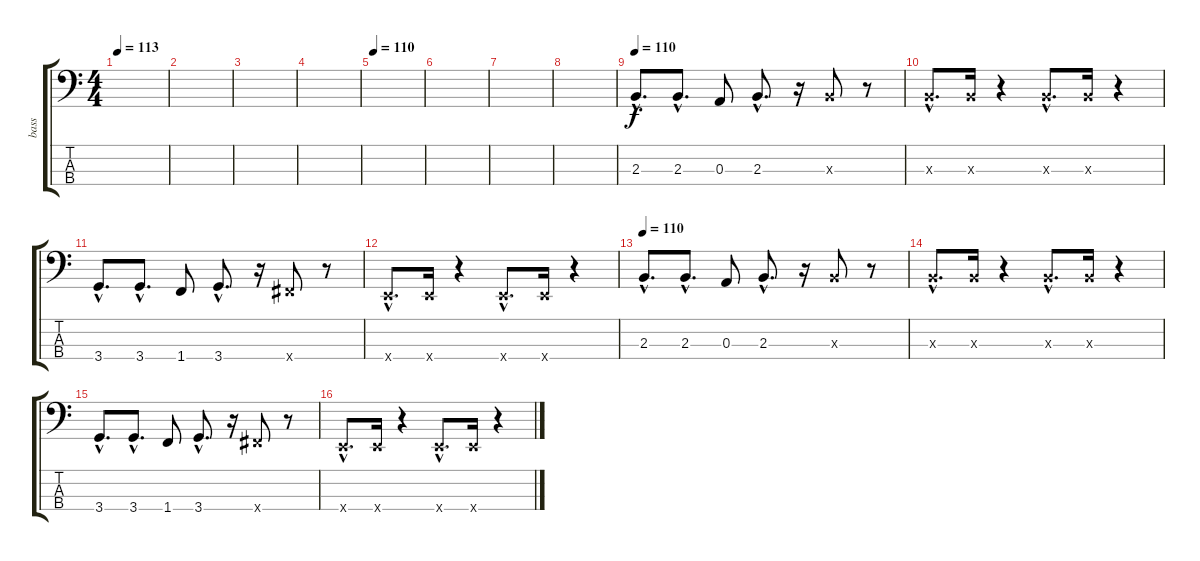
\track ("bass" "bass") {instrument electricbassfinger}
\staff {score tabs}
\tuning (G2 D2 A1 E1) {hide}
\ts (4 4)
\tempo 113
\tempo 110
\tempo 113
\clef f4
\ks c
|
|
|
|
\tempo 110
|
|
|
|
\tempo 110
2.3{hac}.8{d} 2.3{hac}.8{d} 0.3.8 2.3{hac}.8{d} r.16 2.3{x}.8 r.8 |
2.3{hac x}.8{d} 2.3{x}.16 r.4 2.3{hac x}.8{d} 2.3{x}.16 r.4 |
3.4{hac}.8{d} 3.4{hac}.8{d} 1.4.8 3.4{hac}.8{d} r.16 2.4{x}.8 r.8 |
0.4{hac x}.8{d} 0.4{x}.16 r.4 0.4{hac x}.8{d} 0.4{x}.16 r.4 |
\tempo 110
2.3{hac}.8{d} 2.3{hac}.8{d} 0.3.8 2.3{hac}.8{d} r.16 2.3{x}.8 r.8 |
2.3{hac x}.8{d} 2.3{x}.16 r.4 2.3{hac x}.8{d} 2.3{x}.16 r.4 |
3.4{hac}.8{d} 3.4{hac}.8{d} 1.4.8 3.4{hac}.8{d} r.16 2.4{x}.8 r.8 |
0.4{hac x}.8{d} 0.4{x}.16 r.4 0.4{hac x}.8{d} 0.4{x}.16 r.4
